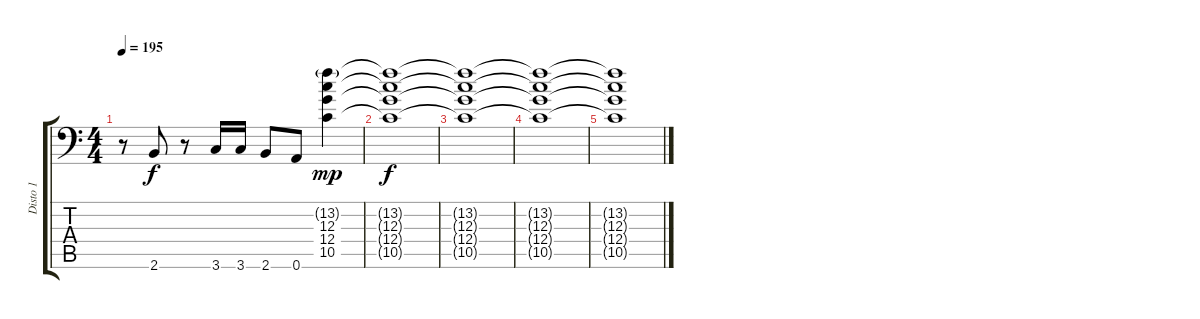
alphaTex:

\track ("Disto 1" "Disto 1") {instrument distortionguitar}
\staff {score tabs}
\tuning (A3 E3 C3 G2 D2 A1) {hide}
\ts (4 4)
\tempo 195
\clef f4
\ks c
r.8{dy f} 2.6.8 r.8 3.6.16 3.6.16 2.6.8 0.6.8 (13.2{g} 12.3 12.4 10.5).4{dy mp volume 0} |
(13.2{t} 12.3{t} 12.4{t} 10.5{t}).1{dy f} |
(13.2{t} 12.3{t} 12.4{t} 10.5{t}).1 |
(13.2{t} 12.3{t} 12.4{t} 10.5{t}).1 |
(13.2{t} 12.3{t} 12.4{t} 10.5{t}).1
